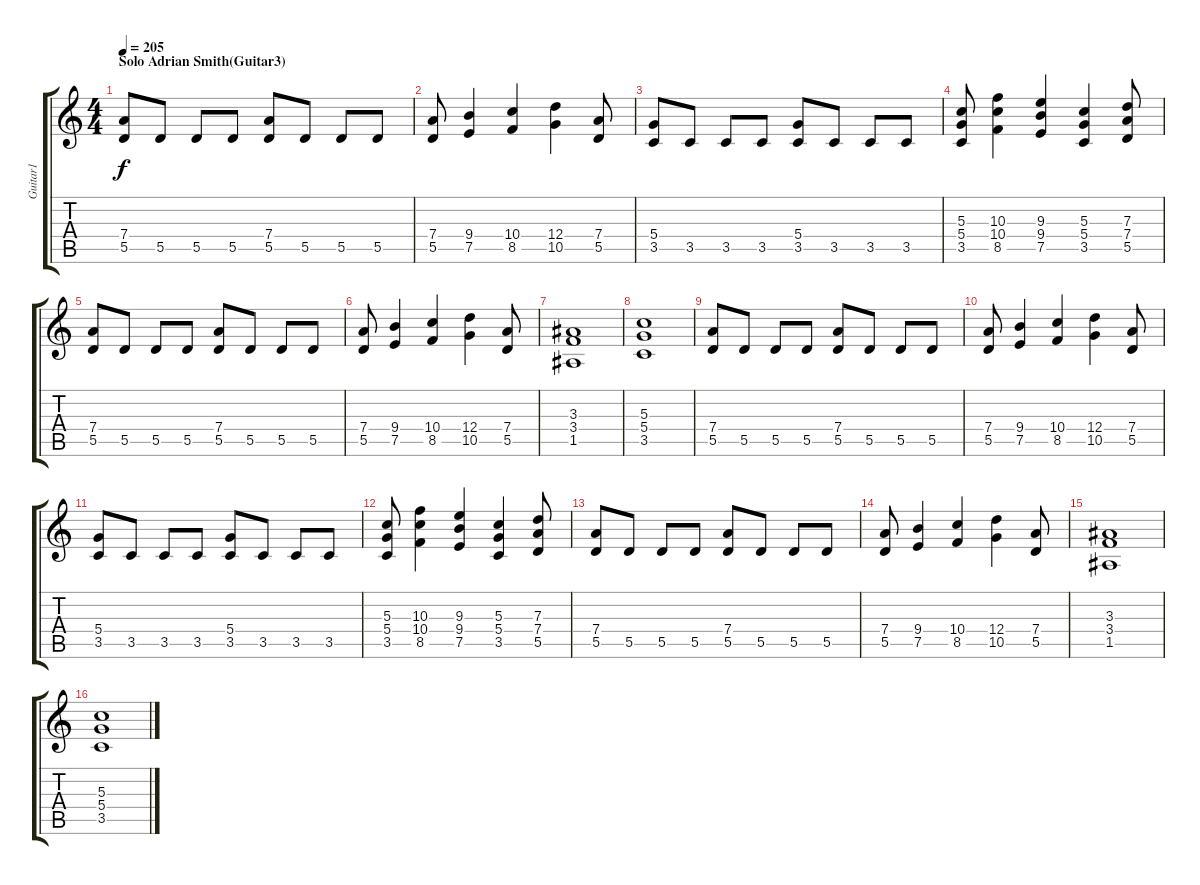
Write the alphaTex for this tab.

\track ("Guitar1" "Guitar1") {instrument distortionguitar}
\staff {score tabs}
\tuning (E4 B3 G3 D3 A2 E2) {hide}
\ts (4 4)
\section ("" "Solo Adrian Smith(Guitar3)")
\tempo 205
\clef g2
\ks c
(7.4 5.5).8{dy f} 5.5.8 5.5.8 5.5.8 (7.4 5.5).8 5.5.8 5.5.8 5.5.8 |
(7.4 5.5).8 (9.4 7.5).4 (10.4 8.5).4 (12.4 10.5).4 (7.4 5.5).8 |
(5.4 3.5).8 3.5.8 3.5.8 3.5.8 (5.4 3.5).8 3.5.8 3.5.8 3.5.8 |
(5.3 5.4 3.5).8 (10.3 10.4 8.5).4 (9.3 9.4 7.5).4 (5.3 5.4 3.5).4 (7.3 7.4 5.5).8 |
(7.4 5.5).8 5.5.8 5.5.8 5.5.8 (7.4 5.5).8 5.5.8 5.5.8 5.5.8 |
(7.4 5.5).8 (9.4 7.5).4 (10.4 8.5).4 (12.4 10.5).4 (7.4 5.5).8 |
(3.3 3.4 1.5).1 |
(5.3 5.4 3.5).1 |
(7.4 5.5).8 5.5.8 5.5.8 5.5.8 (7.4 5.5).8 5.5.8 5.5.8 5.5.8 |
(7.4 5.5).8 (9.4 7.5).4 (10.4 8.5).4 (12.4 10.5).4 (7.4 5.5).8 |
(5.4 3.5).8 3.5.8 3.5.8 3.5.8 (5.4 3.5).8 3.5.8 3.5.8 3.5.8 |
(5.3 5.4 3.5).8 (10.3 10.4 8.5).4 (9.3 9.4 7.5).4 (5.3 5.4 3.5).4 (7.3 7.4 5.5).8 |
(7.4 5.5).8 5.5.8 5.5.8 5.5.8 (7.4 5.5).8 5.5.8 5.5.8 5.5.8 |
(7.4 5.5).8 (9.4 7.5).4 (10.4 8.5).4 (12.4 10.5).4 (7.4 5.5).8 |
(3.3 3.4 1.5).1 |
(5.3 5.4 3.5).1
